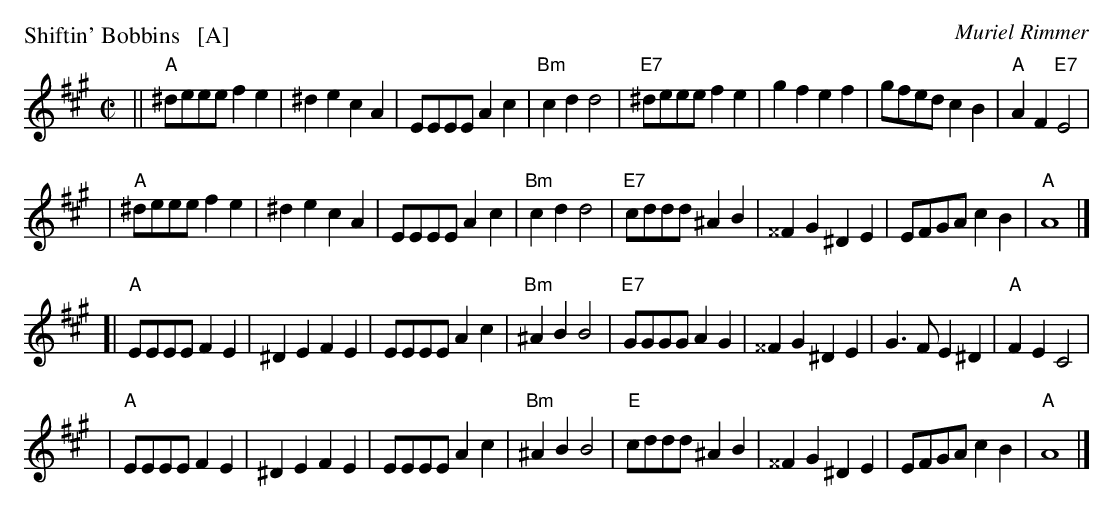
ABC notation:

X:1
P: Shiftin' Bobbins   [A]
C: Muriel Rimmer
M: C|
L: 1/8
K: A
|| "A"^deee f2e2 | ^d2e2 c2A2 | EEEE A2c2 | "Bm"c2d2 d4 \
| "E7"^deee f2e2 | g2f2 e2f2 | gfed c2B2 | "A"A2F2 "E7"E4 |
| "A"^deee f2e2 | ^d2e2 c2A2 | EEEE A2c2 | "Bm"c2d2 d4 \
| "E7"cddd ^A2B2 | ^^F2G2 ^D2E2 | EFGA c2B2 | "A"A8 |]
[| "A"EEEE F2E2 | ^D2E2 F2E2 | EEEE A2c2 | "Bm"^A2B2 B4 \
| "E7"GGGG A2G2 | ^^F2G2 ^D2E2 | G3F E2^D2 | "A"F2E2 C4 |
| "A"EEEE F2E2 | ^D2E2 F2E2 | EEEE A2c2 | "Bm"^A2B2 B4 \
| "E"cddd ^A2B2 | ^^F2G2 ^D2E2 | EFGA c2B2 | "A"A8 |]
